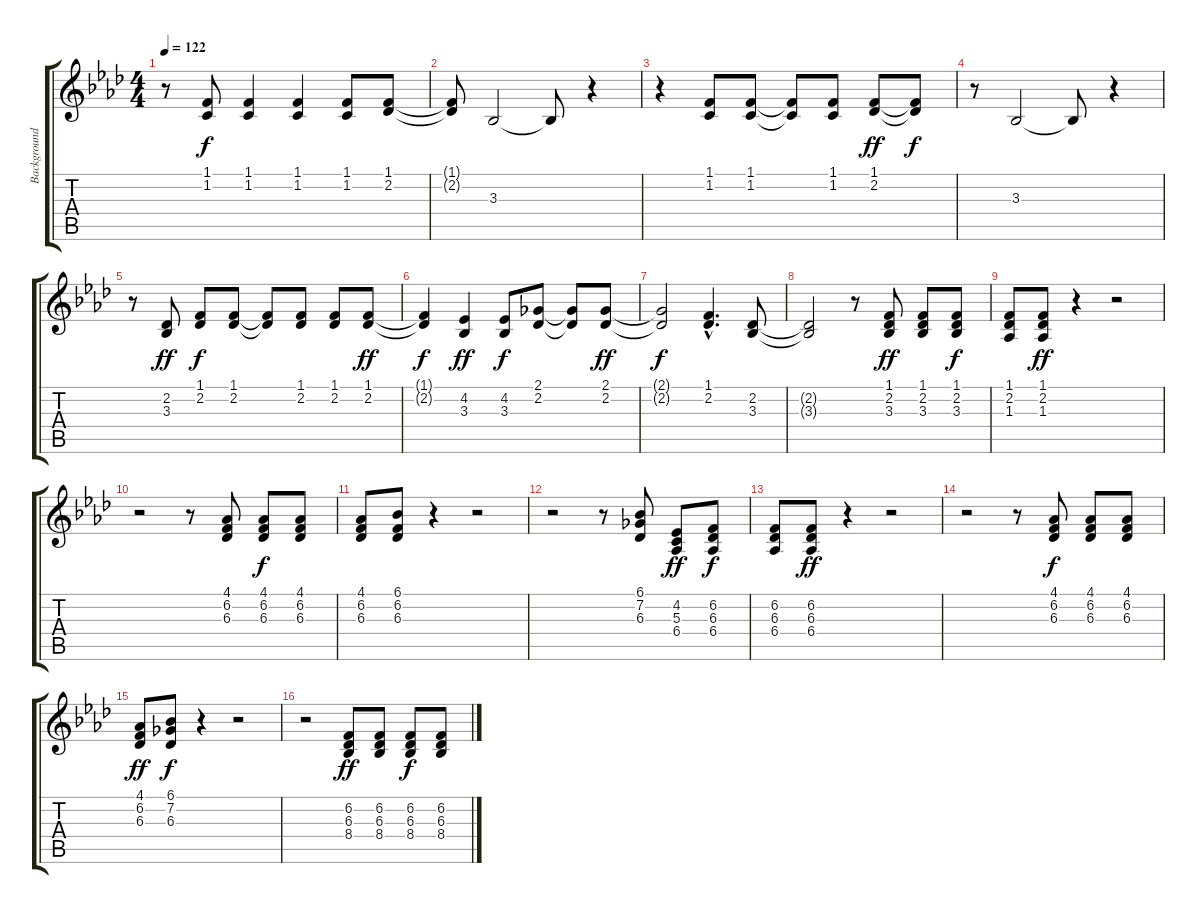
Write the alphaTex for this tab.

\track ("Background Vocals" "Background") {instrument voiceoohs}
\staff {score tabs}
\tuning (E4 B3 G3 D3 A2 E2) {hide}
\ts (4 4)
\tempo 122
\clef g2
\ks ab
r.8{dy f} (1.1 1.2).8 (1.1 1.2).4 (1.1 1.2).4 (1.1 1.2).8 (1.1 2.2).8 |
(1.1{t} 2.2{t}).8 3.3.2 3.3{t}.8 r.4 |
r.4 (1.1 1.2).8 (1.1 1.2).8 (1.1{t} 1.2{t}).8 (1.1 1.2).8 (1.1 2.2).8{dy ff} (1.1{t} 2.2{t}).8{dy f} |
r.8 3.3.2 3.3{t}.8 r.4 |
r.8 (2.2 3.3).8{dy ff} (1.1 2.2).8{dy f} (1.1 2.2).8 (1.1{t} 2.2{t}).8 (1.1 2.2).8 (1.1 2.2).8 (1.1 2.2).8{dy ff} |
(1.1{t} 2.2{t}).4{dy f} (4.2 3.3).4{dy ff} (4.2 3.3).8{dy f} (2.1 2.2).8 (2.1{t} 2.2{t}).8 (2.1 2.2).8{dy ff} |
(2.1{t} 2.2{t}).2{dy f} (1.1{hac} 2.2{hac}).4{d} (2.2 3.3).8 |
(2.2{t} 3.3{t}).2 r.8 (1.1 2.2 3.3).8{dy ff} (1.1 2.2 3.3).8 (1.1 2.2 3.3).8{dy f} |
(1.1 2.2 1.3).8 (1.1 2.2 1.3).8{dy ff} r.4 r.2 |
r.2 r.8 (4.1 6.2 6.3).8 (4.1 6.2 6.3).8{dy f} (4.1 6.2 6.3).8 |
(4.1 6.2 6.3).8 (6.1 6.2 6.3).8 r.4 r.2 |
r.2 r.8 (6.1 7.2 6.3).8 (4.2 5.3 6.4).8{dy ff} (6.2 6.3 6.4).8{dy f} |
(6.2 6.3 6.4).8 (6.2 6.3 6.4).8{dy ff} r.4 r.2 |
r.2 r.8 (4.1 6.2 6.3).8{dy f} (4.1 6.2 6.3).8 (4.1 6.2 6.3).8 |
(4.1 6.2 6.3).8{dy ff} (6.1 7.2 6.3).8{dy f} r.4 r.2 |
r.2 (6.2 6.3 8.4).8{dy ff} (6.2 6.3 8.4).8 (6.2 6.3 8.4).8{dy f} (6.2 6.3 8.4).8
